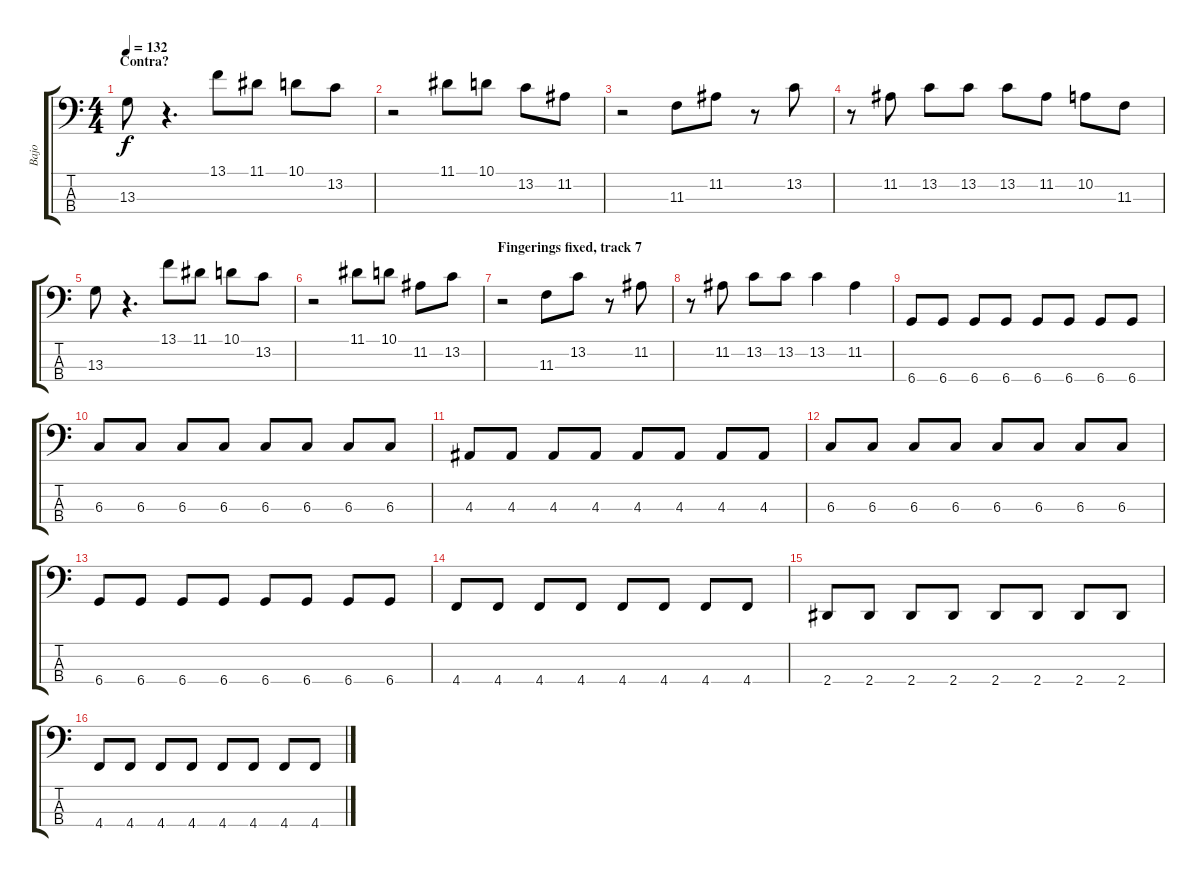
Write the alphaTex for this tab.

\track ("Bajo" "Bajo") {instrument electricbasspick}
\staff {score tabs}
\tuning (E2 B1 Gb1 Db1) {hide}
\ts (4 4)
\section ("" "Contra?")
\tempo 132
\clef f4
\ks c
13.3.8{dy f} r.4{d} 13.1.8 11.1.8 10.1.8 13.2.8 |
r.2 11.1.8 10.1.8 13.2.8 11.2.8 |
r.2 11.3.8 11.2.8 r.8 13.2.8 |
r.8 11.2.8 13.2.8 13.2.8 13.2.8 11.2.8 10.2.8 11.3.8 |
13.3.8 r.4{d} 13.1.8 11.1.8 10.1.8 13.2.8 |
r.2 11.1.8 10.1.8 11.2.8 13.2.8 |
\section ("" "Fingerings fixed, track 7")
r.2 11.3.8 13.2.8 r.8 11.2.8 |
r.8 11.2.8 13.2.8 13.2.8 13.2.4 11.2.4 |
6.4.8 6.4.8 6.4.8 6.4.8 6.4.8 6.4.8 6.4.8 6.4.8 |
6.3.8 6.3.8 6.3.8 6.3.8 6.3.8 6.3.8 6.3.8 6.3.8 |
4.3.8 4.3.8 4.3.8 4.3.8 4.3.8 4.3.8 4.3.8 4.3.8 |
6.3.8 6.3.8 6.3.8 6.3.8 6.3.8 6.3.8 6.3.8 6.3.8 |
6.4.8 6.4.8 6.4.8 6.4.8 6.4.8 6.4.8 6.4.8 6.4.8 |
4.4.8 4.4.8 4.4.8 4.4.8 4.4.8 4.4.8 4.4.8 4.4.8 |
2.4.8 2.4.8 2.4.8 2.4.8 2.4.8 2.4.8 2.4.8 2.4.8 |
4.4.8 4.4.8 4.4.8 4.4.8 4.4.8 4.4.8 4.4.8 4.4.8
